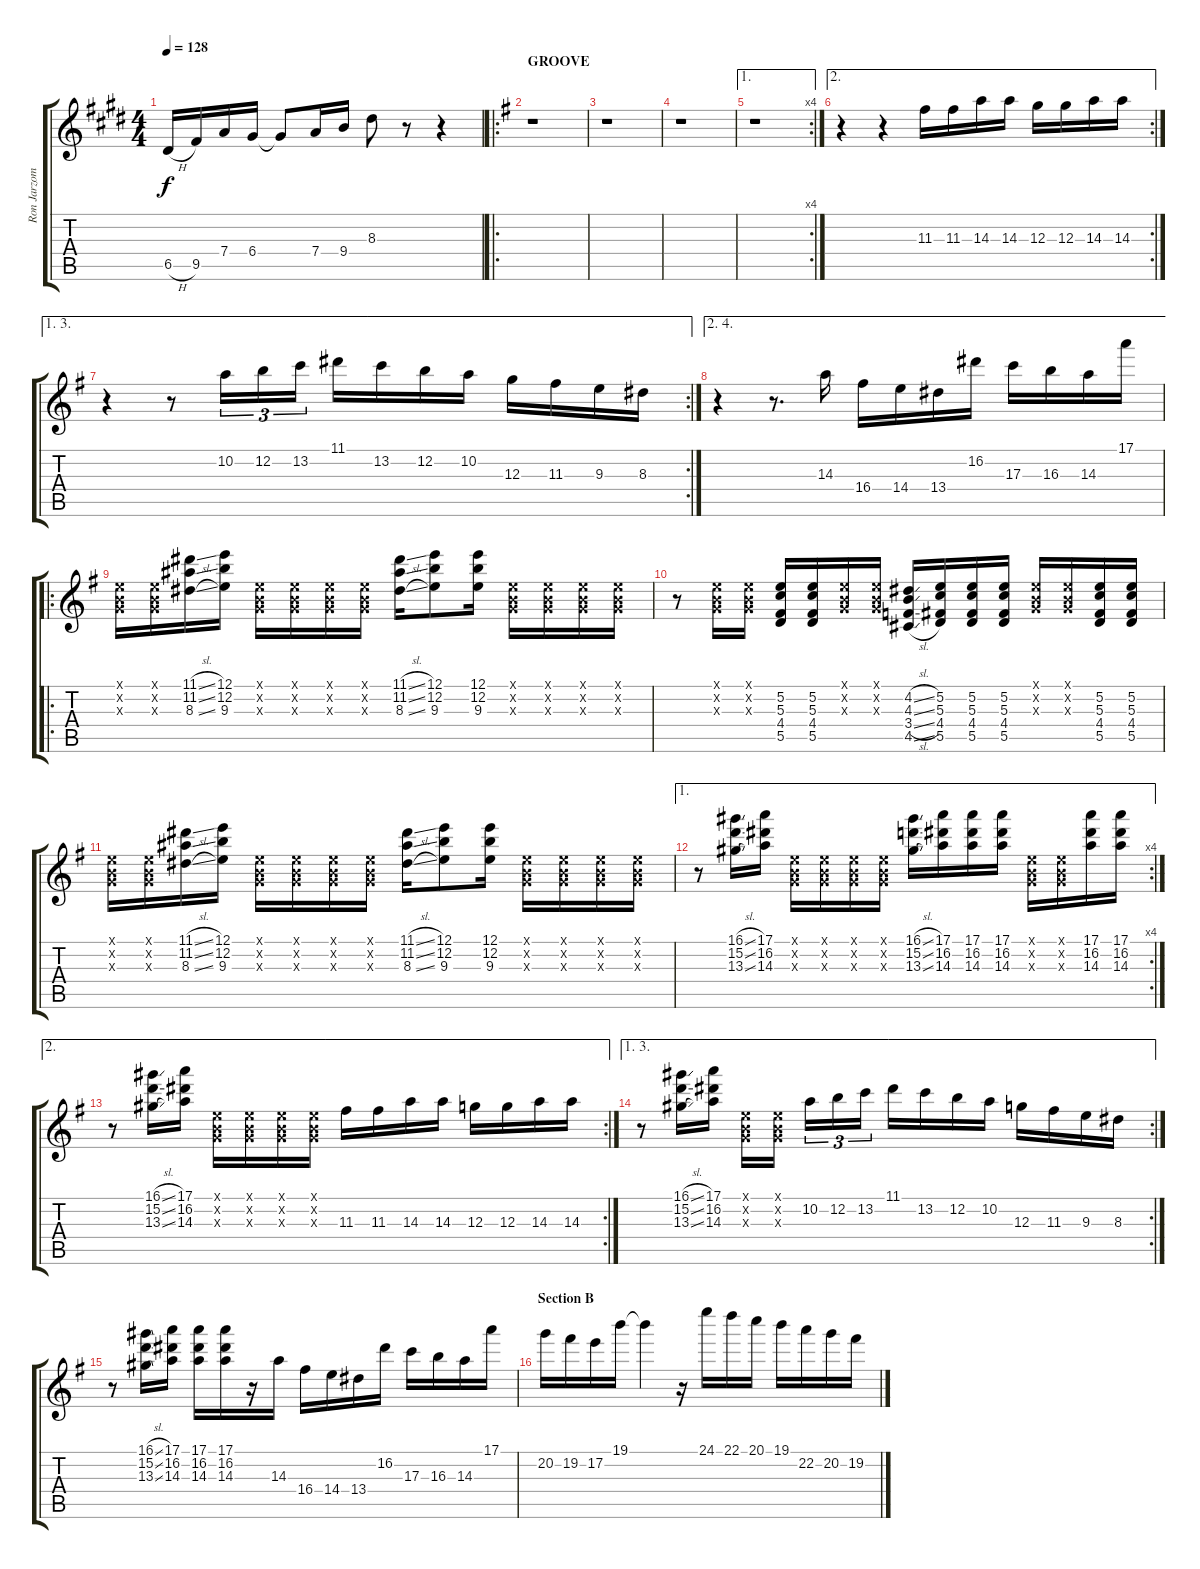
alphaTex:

\track ("Ron Jarzombek (Right Channel)" "Ron Jarzom") {instrument distortionguitar}
\staff {score tabs}
\tuning (E4 B3 G3 D3 A2 E2) {hide}
\ts (4 4)
\tempo 128
\clef g2
\ks c#minor
6.5{h}.16{dy f} 9.5.16 7.4.16 6.4.16 6.4{t}.8 7.4.16 9.4.16 8.3.8 r.8 r.4 |
\ro
\section ("" "GROOVE")
\ks eminor
r.1{instrument distortionguitar} |
r.1 |
r.1 |
\ae 1
\rc 4
r.1 |
\ae 2
\rc 2
r.4 r.4 11.3.16 11.3.16 14.3.16 14.3.16 12.3.16 12.3.16 14.3.16 14.3.16 |
\ae (1 3)
\rc 2
r.4 r.8 10.2.16{tu (3 2)} 12.2.16{tu (3 2)} 13.2.16{tu (3 2)} 11.1.16 13.2.16 12.2.16 10.2.16 12.3.16 11.3.16 9.3.16 8.3.16 |
\ae (2 4)
r.4 r.8{d} 14.3.16 16.4.16 14.4.16 13.4.16 16.2.16 17.3.16 16.3.16 14.3.16 17.1.16 |
\ro
(0.1{x} 0.2{x} 0.3{x}).16{volume 0} (0.1{x} 0.2{x} 0.3{x}).16 (11.1{sl} 11.2{sl} 8.3{sl}).16 (12.1 12.2 9.3).16 (0.1{x} 0.2{x} 0.3{x}).16 (0.1{x} 0.2{x} 0.3{x}).16 (0.1{x} 0.2{x} 0.3{x}).16 (0.1{x} 0.2{x} 0.3{x}).16 (11.1{sl} 11.2{sl} 8.3{sl}).16 (12.1 12.2 9.3).8 (12.1 12.2 9.3).16 (0.1{x} 0.2{x} 0.3{x}).16 (0.1{x} 0.2{x} 0.3{x}).16 (0.1{x} 0.2{x} 0.3{x}).16 (0.1{x} 0.2{x} 0.3{x}).16 |
r.8 (0.1{x} 0.2{x} 0.3{x}).16 (0.1{x} 0.2{x} 0.3{x}).16 (5.2 5.3 4.4 5.5).16 (5.2 5.3 4.4 5.5).16 (0.1{x} 0.2{x} 0.3{x}).16 (0.1{x} 0.2{x} 0.3{x}).16 (4.2{sl} 4.3{sl} 3.4{sl} 4.5{sl}).16 (5.2 5.3 4.4 5.5).16 (5.2 5.3 4.4 5.5).16 (5.2 5.3 4.4 5.5).16 (0.1{x} 0.2{x} 0.3{x}).16 (0.1{x} 0.2{x} 0.3{x}).16 (5.2 5.3 4.4 5.5).16 (5.2 5.3 4.4 5.5).16 |
(0.1{x} 0.2{x} 0.3{x}).16 (0.1{x} 0.2{x} 0.3{x}).16 (11.1{sl} 11.2{sl} 8.3{sl}).16 (12.1 12.2 9.3).16 (0.1{x} 0.2{x} 0.3{x}).16 (0.1{x} 0.2{x} 0.3{x}).16 (0.1{x} 0.2{x} 0.3{x}).16 (0.1{x} 0.2{x} 0.3{x}).16 (11.1{sl} 11.2{sl} 8.3{sl}).16 (12.1 12.2 9.3).8 (12.1 12.2 9.3).16 (0.1{x} 0.2{x} 0.3{x}).16 (0.1{x} 0.2{x} 0.3{x}).16 (0.1{x} 0.2{x} 0.3{x}).16 (0.1{x} 0.2{x} 0.3{x}).16 |
\ae 1
\rc 4
r.8 (16.1{sl} 15.2{sl} 13.3{sl}).16 (17.1 16.2 14.3).16 (0.1{x} 0.2{x} 0.3{x}).16 (0.1{x} 0.2{x} 0.3{x}).16 (0.1{x} 0.2{x} 0.3{x}).16 (0.1{x} 0.2{x} 0.3{x}).16 (16.1{sl} 15.2{sl} 13.3{sl}).16 (17.1 16.2 14.3).16 (17.1 16.2 14.3).16 (17.1 16.2 14.3).16 (0.1{x} 0.2{x} 0.3{x}).16 (0.1{x} 0.2{x} 0.3{x}).16 (17.1 16.2 14.3).16 (17.1 16.2 14.3).16 |
\ae 2
\rc 2
r.8 (16.1{sl} 15.2{sl} 13.3{sl}).16 (17.1 16.2 14.3).16 (0.1{x} 0.2{x} 0.3{x}).16 (0.1{x} 0.2{x} 0.3{x}).16 (0.1{x} 0.2{x} 0.3{x}).16 (0.1{x} 0.2{x} 0.3{x}).16 11.3.16{volume 12} 11.3.16 14.3.16 14.3.16 12.3.16 12.3.16 14.3.16 14.3.16 |
\ae (1 3)
\rc 2
r.8 (16.1{sl} 15.2{sl} 13.3{sl}).16 (17.1 16.2 14.3).16 (0.1{x} 0.2{x} 0.3{x}).16 (0.1{x} 0.2{x} 0.3{x}).16 10.2.16{tu (3 2) volume 12} 12.2.16{tu (3 2)} 13.2.16{tu (3 2)} 11.1.16 13.2.16 12.2.16 10.2.16 12.3.16 11.3.16 9.3.16 8.3.16 |
r.8 (16.1{sl} 15.2{sl} 13.3{sl}).16 (17.1 16.2 14.3).16 (17.1 16.2 14.3).16 (17.1 16.2 14.3).16 r.16 14.3.16{volume 12} 16.4.16 14.4.16 13.4.16 16.2.16 17.3.16 16.3.16 14.3.16 17.1.16 |
\section ("" "Section B")
20.2.16 19.2.16 17.2.16 19.1.16 19.1{t}.4 r.16 24.1.16 22.1.16 20.1.16 19.1.16 22.2.16 20.2.16 19.2.16
